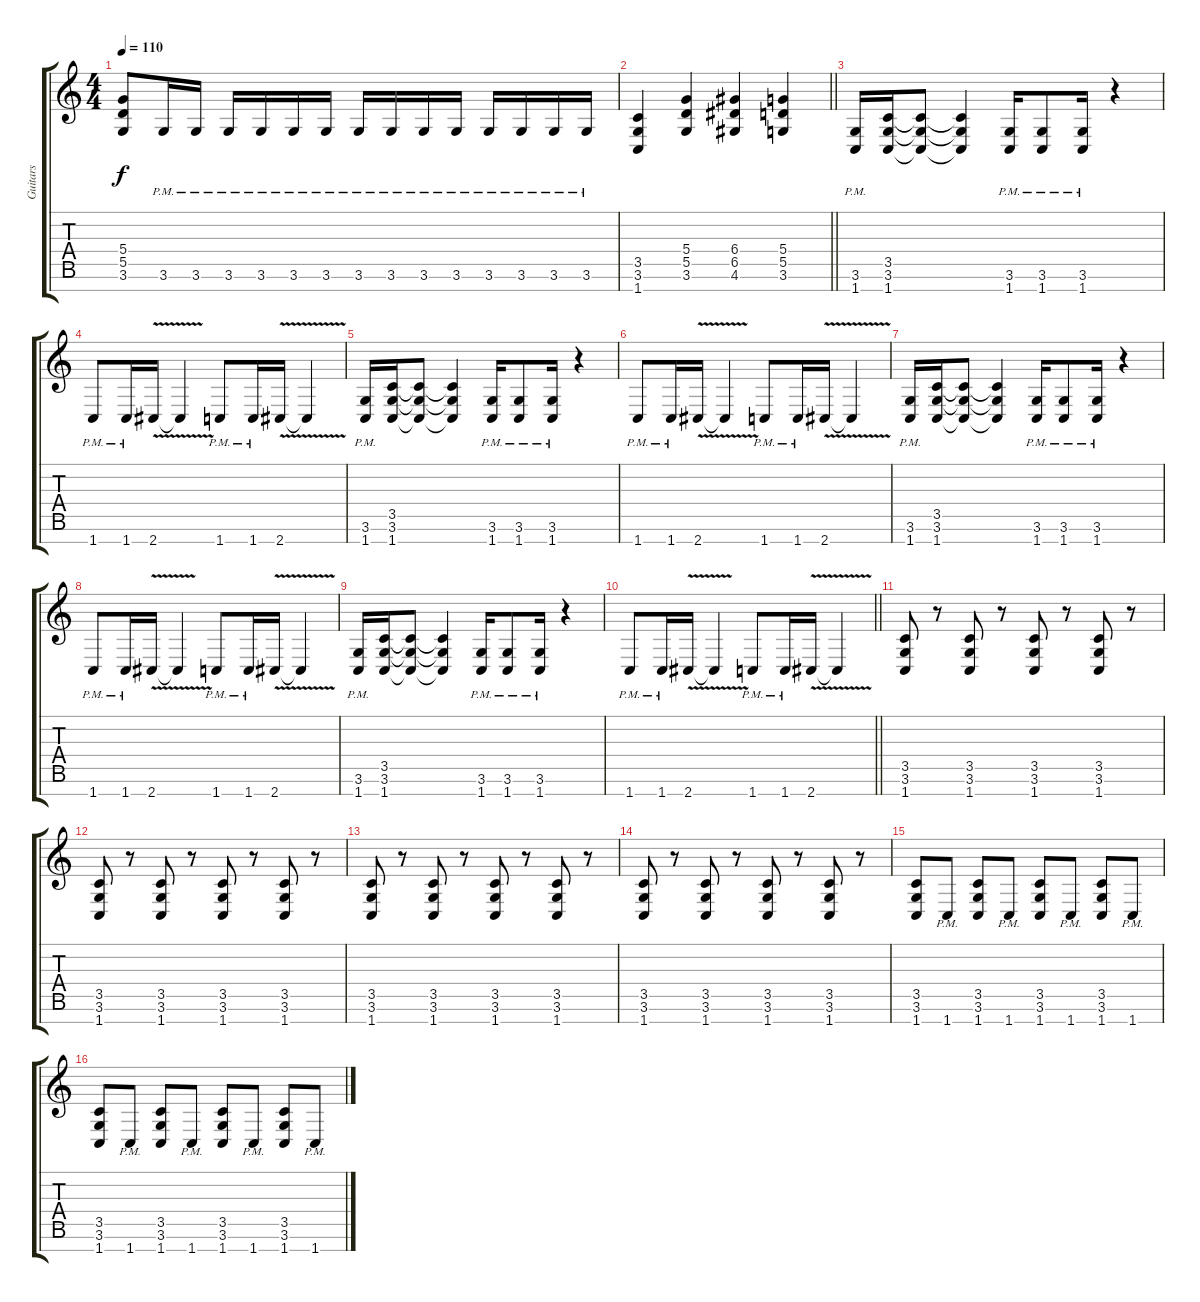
\track ("Guitars" "Guitars") {instrument distortionguitar}
\staff {score tabs}
\tuning (E4 B3 G3 D3 A2 E2 B1) {hide}
\ts (4 4)
\tempo 110
\clef g2
\ks c
(5.4 5.5 3.6).8{dy f} 3.6{pm}.16 3.6{pm}.16 3.6{pm}.16 3.6{pm}.16 3.6{pm}.16 3.6{pm}.16 3.6{pm}.16 3.6{pm}.16 3.6{pm}.16 3.6{pm}.16 3.6{pm}.16 3.6{pm}.16 3.6{pm}.16 3.6{pm}.16 |
\barLineRight lightlight
(3.5 3.6 1.7).4 (5.4 5.5 3.6).4 (6.4 6.5 4.6).4 (5.4 5.5 3.6).4 |
\section ("" "")
(3.6{pm} 1.7{pm}).16 (3.5 3.6 1.7).16 (3.5{t} 3.6{t} 1.7{t}).8 (3.5{t} 3.6{t} 1.7{t}).4 (3.6{pm} 1.7{pm}).16 (3.6{pm} 1.7{pm}).8 (3.6{pm} 1.7{pm}).16 r.4 |
1.7{pm}.8 1.7{pm}.16 2.7{v}.16 2.7{t}.4 1.7{pm}.8 1.7{pm}.16 2.7{v}.16 2.7{t}.4 |
(3.6{pm} 1.7{pm}).16 (3.5 3.6 1.7).16 (3.5{t} 3.6{t} 1.7{t}).8 (3.5{t} 3.6{t} 1.7{t}).4 (3.6{pm} 1.7{pm}).16 (3.6{pm} 1.7{pm}).8 (3.6{pm} 1.7{pm}).16 r.4 |
1.7{pm}.8 1.7{pm}.16 2.7{v}.16 2.7{t}.4 1.7{pm}.8 1.7{pm}.16 2.7{v}.16 2.7{t}.4 |
(3.6{pm} 1.7{pm}).16 (3.5 3.6 1.7).16 (3.5{t} 3.6{t} 1.7{t}).8 (3.5{t} 3.6{t} 1.7{t}).4 (3.6{pm} 1.7{pm}).16 (3.6{pm} 1.7{pm}).8 (3.6{pm} 1.7{pm}).16 r.4 |
1.7{pm}.8 1.7{pm}.16 2.7{v}.16 2.7{t}.4 1.7{pm}.8 1.7{pm}.16 2.7{v}.16 2.7{t}.4 |
(3.6{pm} 1.7{pm}).16 (3.5 3.6 1.7).16 (3.5{t} 3.6{t} 1.7{t}).8 (3.5{t} 3.6{t} 1.7{t}).4 (3.6{pm} 1.7{pm}).16 (3.6{pm} 1.7{pm}).8 (3.6{pm} 1.7{pm}).16 r.4 |
\barLineRight lightlight
1.7{pm}.8 1.7{pm}.16 2.7{v}.16 2.7{t}.4 1.7{pm}.8 1.7{pm}.16 2.7{v}.16 2.7{t}.4 |
\section ("" "")
(3.5 3.6 1.7).8 r.8 (3.5 3.6 1.7).8 r.8 (3.5 3.6 1.7).8 r.8 (3.5 3.6 1.7).8 r.8 |
(3.5 3.6 1.7).8 r.8 (3.5 3.6 1.7).8 r.8 (3.5 3.6 1.7).8 r.8 (3.5 3.6 1.7).8 r.8 |
(3.5 3.6 1.7).8 r.8 (3.5 3.6 1.7).8 r.8 (3.5 3.6 1.7).8 r.8 (3.5 3.6 1.7).8 r.8 |
(3.5 3.6 1.7).8 r.8 (3.5 3.6 1.7).8 r.8 (3.5 3.6 1.7).8 r.8 (3.5 3.6 1.7).8 r.8 |
(3.5 3.6 1.7).8 1.7{pm}.8 (3.5 3.6 1.7).8 1.7{pm}.8 (3.5 3.6 1.7).8 1.7{pm}.8 (3.5 3.6 1.7).8 1.7{pm}.8 |
(3.5 3.6 1.7).8 1.7{pm}.8 (3.5 3.6 1.7).8 1.7{pm}.8 (3.5 3.6 1.7).8 1.7{pm}.8 (3.5 3.6 1.7).8 1.7{pm}.8
